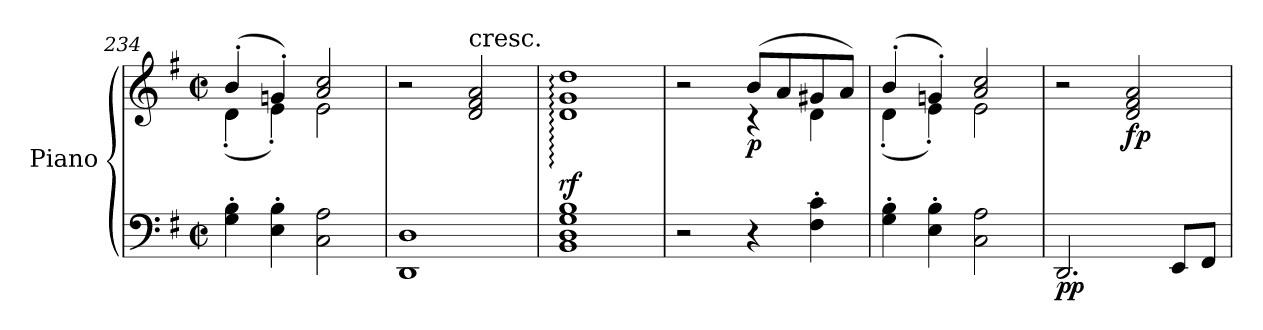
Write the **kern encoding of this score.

**kern	**kern	**dynam
*part1	*part1	*part1
*staff2	*staff1	*staff1/2
*I"Piano	*	*
*I'Pno	*	*
!!LO:PB:g=z
*clefF4	*clefG2	*
*k[f#]	*k[f#]	*
*G:	*G:	*
*M2/2	*M2/2	*
*met(c|)	*met(c|)	*
=234	=234	=234
*	*^	*
4G\' 4B\'	(4b'/	(4d'\	.
4E\' 4B\'	4gn'/)	4e'\)	.
2C\ 2A\	2a/ 2cc/	2e\	.
*	*v	*v	*
=235	=235	=235
1DD 1D	2r	.
!	!LO:TX:a:t=cresc.	!
.	2d/ 2f#/ 2a/	.
=236	=236	=236
*	*^	*
!	!	!	!LO:DY:b
1BB 1D 1G 1B	1d 1g 1dd	1BByy: 1Dyy: 1Gyy: 1Byy: 1dyy: 1gyy: 1ddyy:	rf
!!LO:PB:g=z	!!
=237	=237	=237	=237
2r	2r	2ryy	.
!	!	!	!LO:DY:b
4r	(8b/L	4rc	p
.	8a/	.	.
4F#\' 4c\'	8g#X/	4d\	.
.	8a/J)	.	.
=238	=238	=238	=238
4G\' 4B\'	(4b'/	(4d'\	.
4E\' 4B\'	4gn'/)	4e'\)	.
2C\ 2A\	2a/ 2cc/	2e\	.
=239	=239	=239	=239
!	!	!	!LO:DY:b=2
*	*v	*v	*
2.DD/	2r	pp
!	!	!LO:DY:b
.	2d/ 2f#/ 2a/	fp
8EE/L	.	.
8FF#/J	.	.
=	=	=
*-	*-	*-
